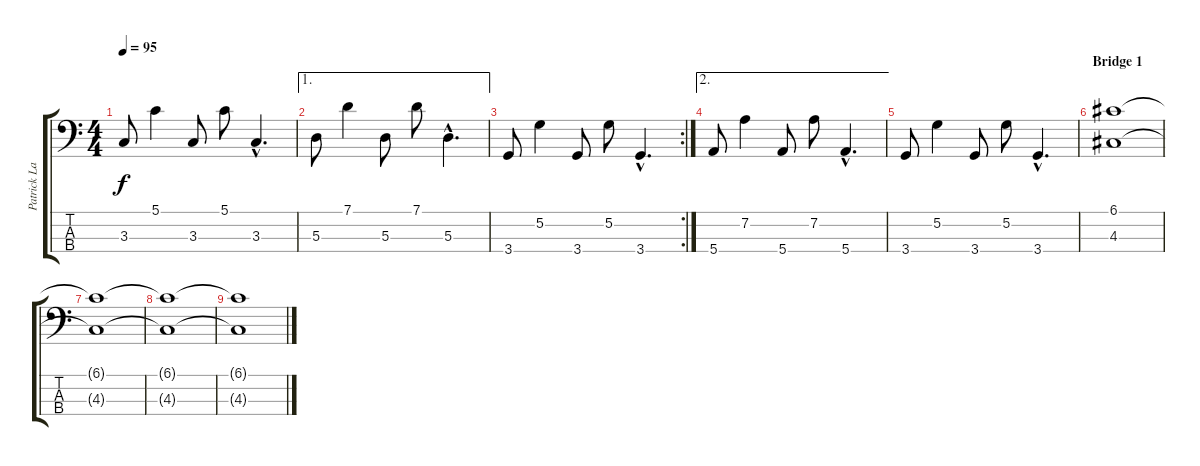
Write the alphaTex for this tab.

\track ("Patrick Latreille" "Patrick La") {instrument electricbassfinger}
\staff {score tabs}
\tuning (G2 D2 A1 E1) {hide}
\ts (4 4)
\tempo 95
\clef f4
\ks c
3.3.8{dy f} 5.1.4 3.3.8 5.1.8 3.3{hac}.4{d} |
\ae 1
5.3.8 7.1.4 5.3.8 7.1.8 5.3{hac}.4{d} |
\rc 2
3.4.8 5.2.4 3.4.8 5.2.8 3.4{hac}.4{d} |
\ae 2
5.4.8 7.2.4 5.4.8 7.2.8 5.4{hac}.4{d} |
3.4.8 5.2.4 3.4.8 5.2.8 3.4{hac}.4{d} |
\section ("" "Bridge 1")
(6.1 4.3).1{volume 9} |
(6.1{t} 4.3{t}).1 |
(6.1{t} 4.3{t}).1{volume 0} |
(6.1{t} 4.3{t}).1
